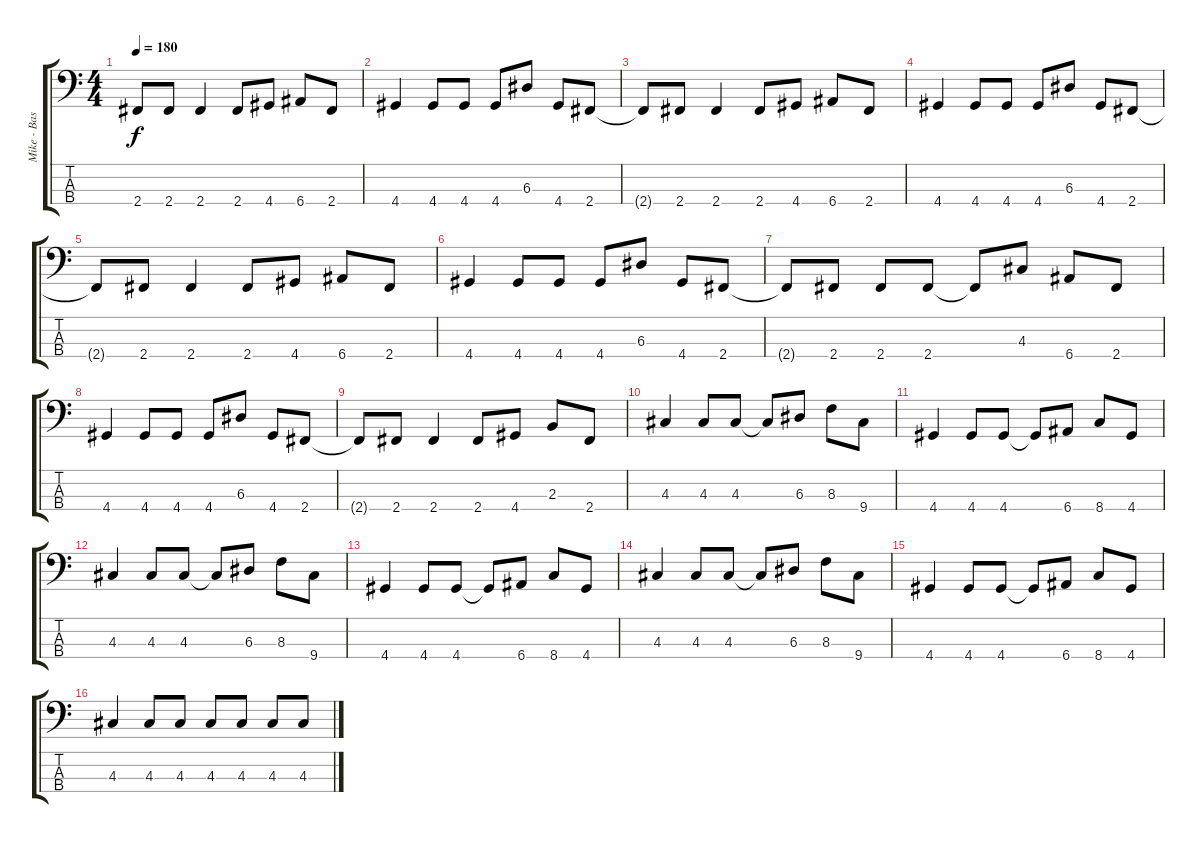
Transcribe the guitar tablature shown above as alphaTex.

\track ("Mike - Bass Guitar" "Mike - Bas") {instrument electricbasspick}
\staff {score tabs}
\tuning (G2 D2 A1 E1) {hide}
\ts (4 4)
\tempo 180
\clef f4
\ks c
2.4{t}.8{dy f} 2.4.8 2.4.4 2.4.8 4.4.8 6.4.8 2.4.8 |
4.4.4 4.4.8 4.4.8 4.4.8 6.3.8 4.4.8 2.4.8 |
2.4{t}.8 2.4.8 2.4.4 2.4.8 4.4.8 6.4.8 2.4.8 |
4.4.4 4.4.8 4.4.8 4.4.8 6.3.8 4.4.8 2.4.8 |
2.4{t}.8 2.4.8 2.4.4 2.4.8 4.4.8 6.4.8 2.4.8 |
4.4.4 4.4.8 4.4.8 4.4.8 6.3.8 4.4.8 2.4.8 |
2.4{t}.8 2.4.8 2.4.8 2.4.8 2.4{t}.8 4.3.8 6.4.8 2.4.8 |
4.4.4 4.4.8 4.4.8 4.4.8 6.3.8 4.4.8 2.4.8 |
2.4{t}.8 2.4.8 2.4.4 2.4.8 4.4.8 2.3.8 2.4.8 |
4.3.4 4.3.8 4.3.8 4.3{t}.8 6.3.8 8.3.8 9.4.8 |
4.4.4 4.4.8 4.4.8 4.4{t}.8 6.4.8 8.4.8 4.4.8 |
4.3.4 4.3.8 4.3.8 4.3{t}.8 6.3.8 8.3.8 9.4.8 |
4.4.4 4.4.8 4.4.8 4.4{t}.8 6.4.8 8.4.8 4.4.8 |
4.3.4 4.3.8 4.3.8 4.3{t}.8 6.3.8 8.3.8 9.4.8 |
4.4.4 4.4.8 4.4.8 4.4{t}.8 6.4.8 8.4.8 4.4.8 |
4.3.4 4.3.8 4.3.8 4.3.8 4.3.8 4.3.8 4.3.8
